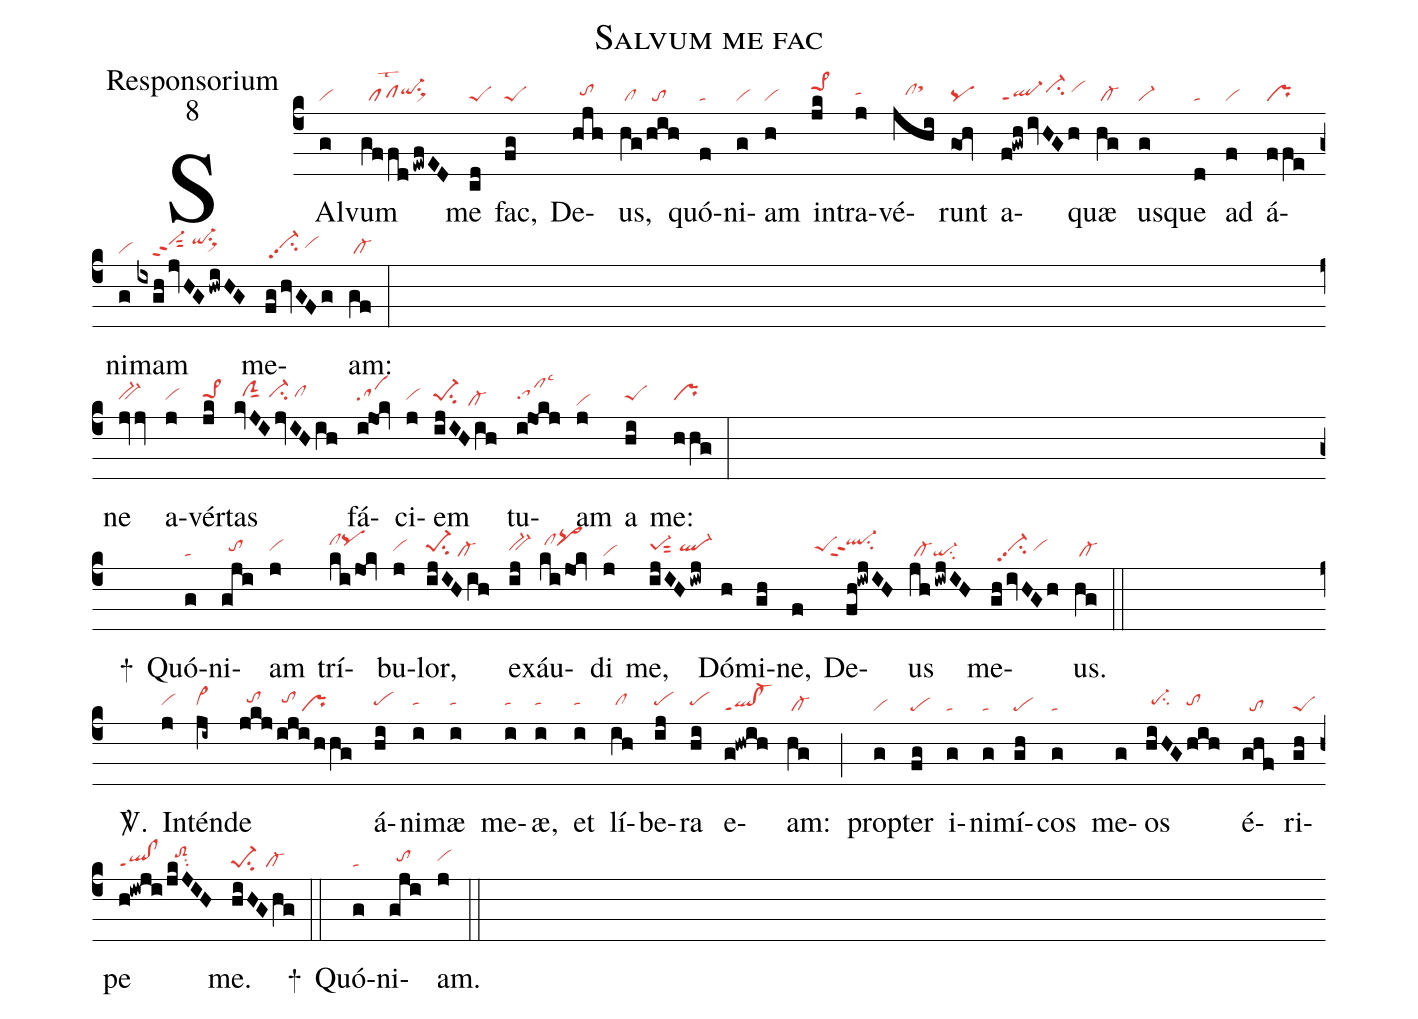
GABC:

name:Salvum me fac;
office-part:Responsorium;
mode:8;
nabc-lines:1;
%%
(c4)
SAl(g|vi)vum(gf/fdewfED|//pflst2qi-hhsu1sux1) me(cd|peS) fac,(fg|peS) De(hjh|//tohh)us,(hg/hih|/cl////to)
quó(f|ta)ni(g|vi)am(h|vi) in(jk|pe>1hj)tra(j|tahh)vé(jhi|///clhhsthj)runt(gOh|pq) a(f!gwhivHGh|ql-ppt1ci-hi/vihi)quæ(hg|/cl-)
us(g|vi-)que(d|ta) ad(f|vi) á(f/fe|pr)ni(g|vi)mam(ixghjvHGhwiHG|////vi-hippt2sut2/qi-hisu1sux1)
me(fghvGFg|/vi-hhpp2su2/vihh)am:(gf|/cl-) (:Z)
ne(jvv|bv-hh) a(j|vihh)vér(jk|pe>1hi)tas(kvJIjvIH/ih|//ciGhi//ci-hi/clhi) fá(ijOk|sahh)ci(j|vihh)em(ijIH/ih|pe-1hhsu2//cl-) tu(ijOkj|sahh!clhhlsc3)am(j|vi) a(hi|peShh) me:(h/hg|prhh) (:Z)
+() Quó(g|ta)ni(gji|//tohh)am(j|vihh) trí(ki/jOk|clhjpqhj)bu(j|vihh)lor,(ijIH/ih|pe-1hhsu2/cl-)
e(ij|bv-hh)xáu(ki/jOk|/clhjpq>hj)di(j|vi) me,(ijIHiwj|pe-1hhsut2/ql-hh)
Dó(h)mi(gh)ne,(f) De(fh!iwjIH|````````peShh``ql-hjppt2su2)us(jhiwjIH|/cl-qi-su2) me(ghivHGh|//vi-hhpp2su2/vihh)us.(hg|/cl-) (::Z)
<sp>V/</sp>.() In(j|vihh)tén(ji~|cl~hh)de(jkj/iji/h/hg|//tohi/////tohi/pr)
á(hi|pehh)ni(i|tahh)mæ(i|tahh) me(i|tahh)æ,(i|tahh) et(i|tahh) lí(ih|/clhh)be(ij|pehh)ra(hi|pehh) e(g!hwih|ql!cl-ppt1)am:(hg|/cl-) (;)
prop(g|vi)ter(fg|pe) i(g|ta)ni(g|ta)mí(gh|pe)cos(g|ta) me(g)os(hiHGhih|/pe-hhsu2////tohh)
é(ghf|//to)ri(gh|peS)pe(h!iwji/jkJIH|ql!clppt1///toS2hisu2) me.(hiHGhg|pe-1su2//cl-) +(::)
Quó(g|ta)ni(gji|//tohh)am.(j|vihh) (::)
